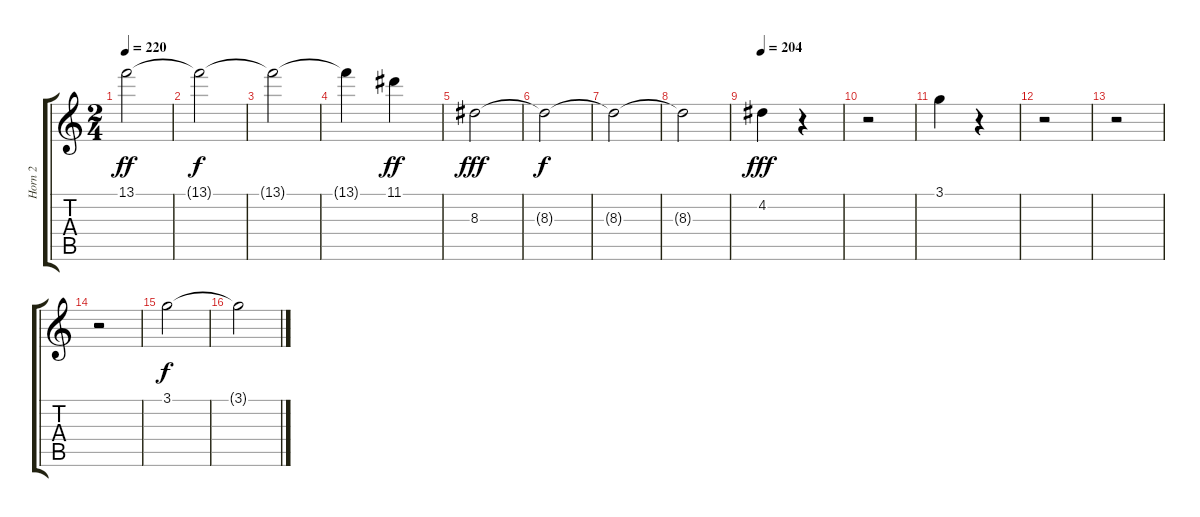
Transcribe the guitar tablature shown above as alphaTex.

\track ("Horn 2" "Horn 2") {instrument acousticguitarnylon}
\staff {score tabs}
\tuning (E4 B3 G3 D3 A2 E2) {hide}
\ts (2 4)
\tempo 220
\clef g2
\ks c
13.1.2{dy ff} |
13.1{t}.2{dy f} |
13.1{t}.2 |
13.1{t}.4 11.1.4{dy ff} |
8.3.2{dy fff} |
8.3{t}.2{dy f} |
8.3{t}.2 |
8.3{t}.2 |
\tempo 204
4.2.4{dy fff} r.4 |
r.2 |
3.1.4 r.4 |
r.2 |
r.2 |
r.2 |
3.1.2{dy f} |
3.1{t}.2
